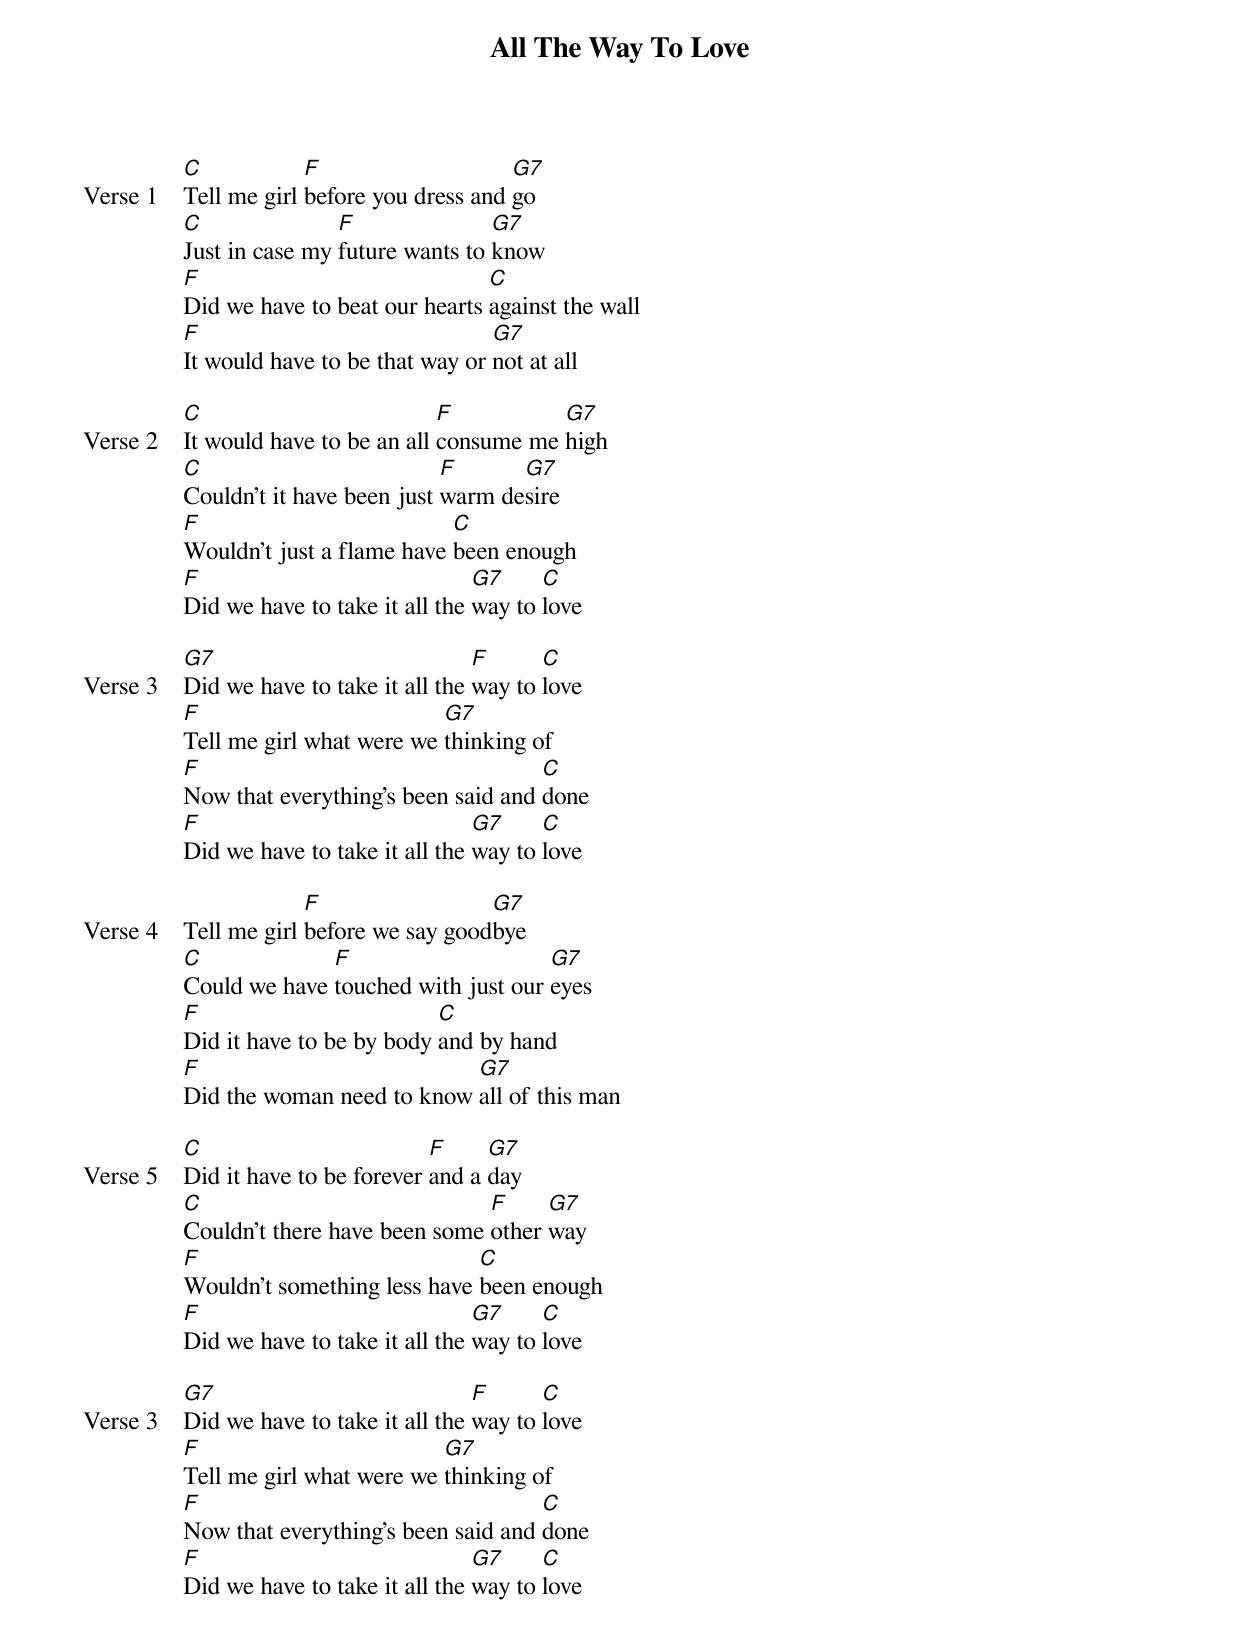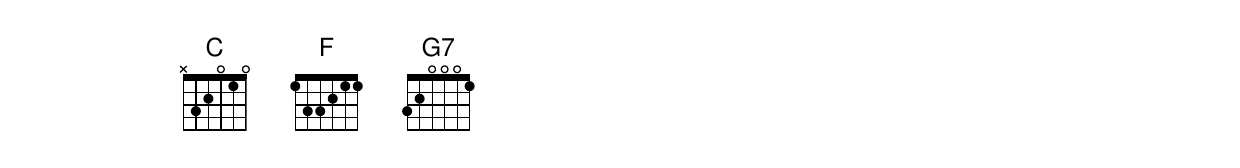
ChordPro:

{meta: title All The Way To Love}
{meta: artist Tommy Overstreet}
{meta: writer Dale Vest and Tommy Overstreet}

{start_of_verse: Verse 1}
[C]Tell me girl [F]before you dress and [G7]go
[C]Just in case my [F]future wants to [G7]know
[F]Did we have to beat our hearts [C]against the wall
[F]It would have to be that way or [G7]not at all
{end_of_verse}

{start_of_verse: Verse 2}
[C]It would have to be an all [F]consume me [G7]high
[C]Couldn't it have been just [F]warm de[G7]sire
[F]Wouldn't just a flame have [C]been enough
[F]Did we have to take it all the [G7]way to [C]love
{end_of_verse}

{start_of_verse: Verse 3}
[G7]Did we have to take it all the [F]way to [C]love
[F]Tell me girl what were we [G7]thinking of
[F]Now that everything's been said and [C]done
[F]Did we have to take it all the [G7]way to [C]love
{end_of_verse}

{start_of_verse: Verse 4}
Tell me girl [F]before we say good[G7]bye
[C]Could we have [F]touched with just our [G7]eyes
[F]Did it have to be by body [C]and by hand
[F]Did the woman need to know [G7]all of this man
{end_of_verse}

{start_of_verse: Verse 5}
[C]Did it have to be forever [F]and a [G7]day
[C]Couldn't there have been some [F]other [G7]way
[F]Wouldn't something less have [C]been enough
[F]Did we have to take it all the [G7]way to [C]love
{end_of_verse}

{start_of_verse: Verse 3}
[G7]Did we have to take it all the [F]way to [C]love
[F]Tell me girl what were we [G7]thinking of
[F]Now that everything's been said and [C]done
[F]Did we have to take it all the [G7]way to [C]love
{end_of_verse}
